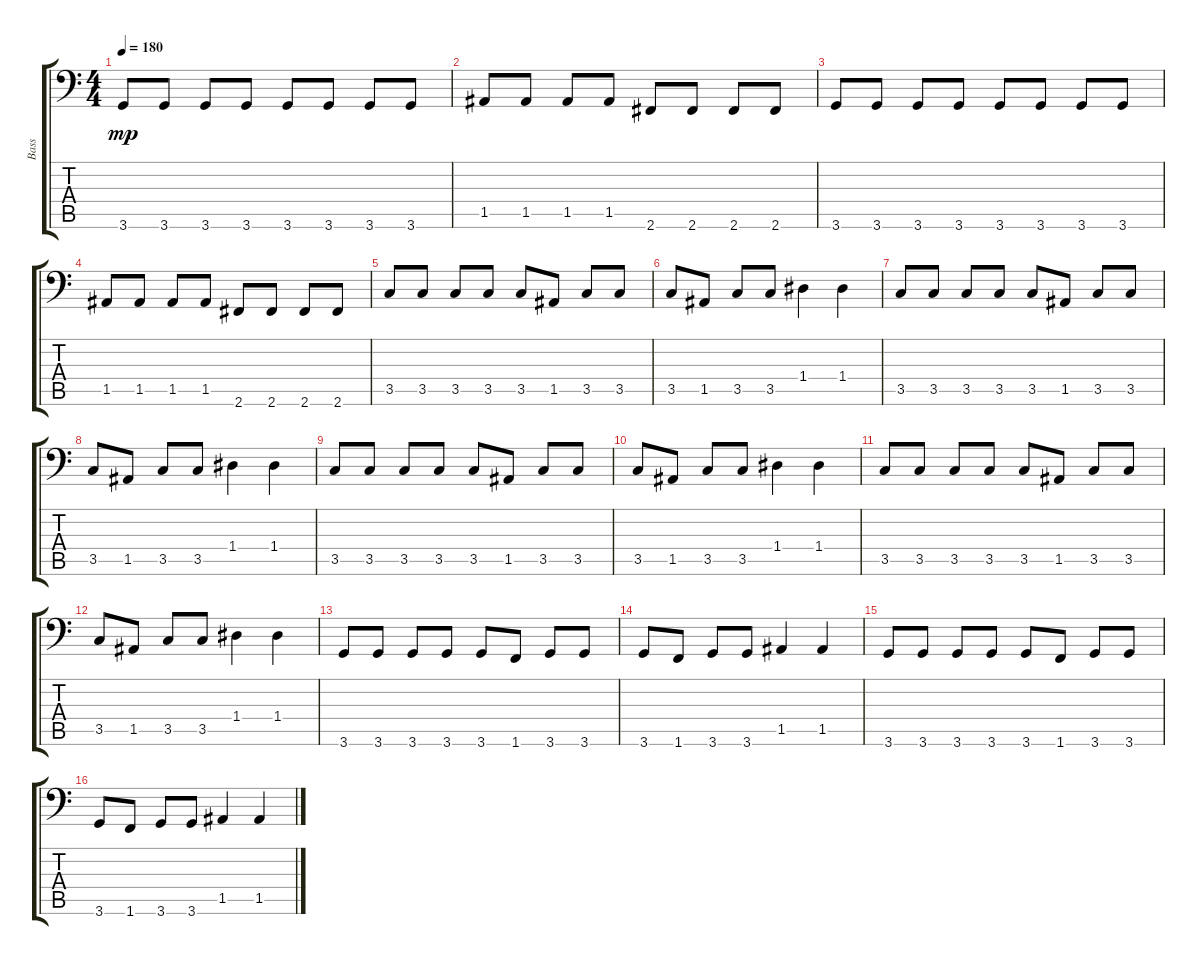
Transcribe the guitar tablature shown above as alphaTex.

\track ("Bass" "Bass") {instrument electricbassfinger}
\staff {score tabs}
\tuning (E3 B2 G2 D2 A1 E1) {hide}
\ts (4 4)
\tempo 180
\clef f4
\ks c
3.6.8{dy mp} 3.6.8 3.6.8 3.6.8 3.6.8 3.6.8 3.6.8 3.6.8 |
1.5.8 1.5.8 1.5.8 1.5.8 2.6.8 2.6.8 2.6.8 2.6.8 |
3.6.8 3.6.8 3.6.8 3.6.8 3.6.8 3.6.8 3.6.8 3.6.8 |
1.5.8 1.5.8 1.5.8 1.5.8 2.6.8 2.6.8 2.6.8 2.6.8 |
3.5.8 3.5.8 3.5.8 3.5.8 3.5.8 1.5.8 3.5.8 3.5.8 |
3.5.8 1.5.8 3.5.8 3.5.8 1.4.4 1.4.4 |
3.5.8 3.5.8 3.5.8 3.5.8 3.5.8 1.5.8 3.5.8 3.5.8 |
3.5.8 1.5.8 3.5.8 3.5.8 1.4.4 1.4.4 |
3.5.8 3.5.8 3.5.8 3.5.8 3.5.8 1.5.8 3.5.8 3.5.8 |
3.5.8 1.5.8 3.5.8 3.5.8 1.4.4 1.4.4 |
3.5.8 3.5.8 3.5.8 3.5.8 3.5.8 1.5.8 3.5.8 3.5.8 |
3.5.8 1.5.8 3.5.8 3.5.8 1.4.4 1.4.4 |
3.6.8 3.6.8 3.6.8 3.6.8 3.6.8 1.6.8 3.6.8 3.6.8 |
3.6.8 1.6.8 3.6.8 3.6.8 1.5.4 1.5.4 |
3.6.8 3.6.8 3.6.8 3.6.8 3.6.8 1.6.8 3.6.8 3.6.8 |
3.6.8 1.6.8 3.6.8 3.6.8 1.5.4 1.5.4
